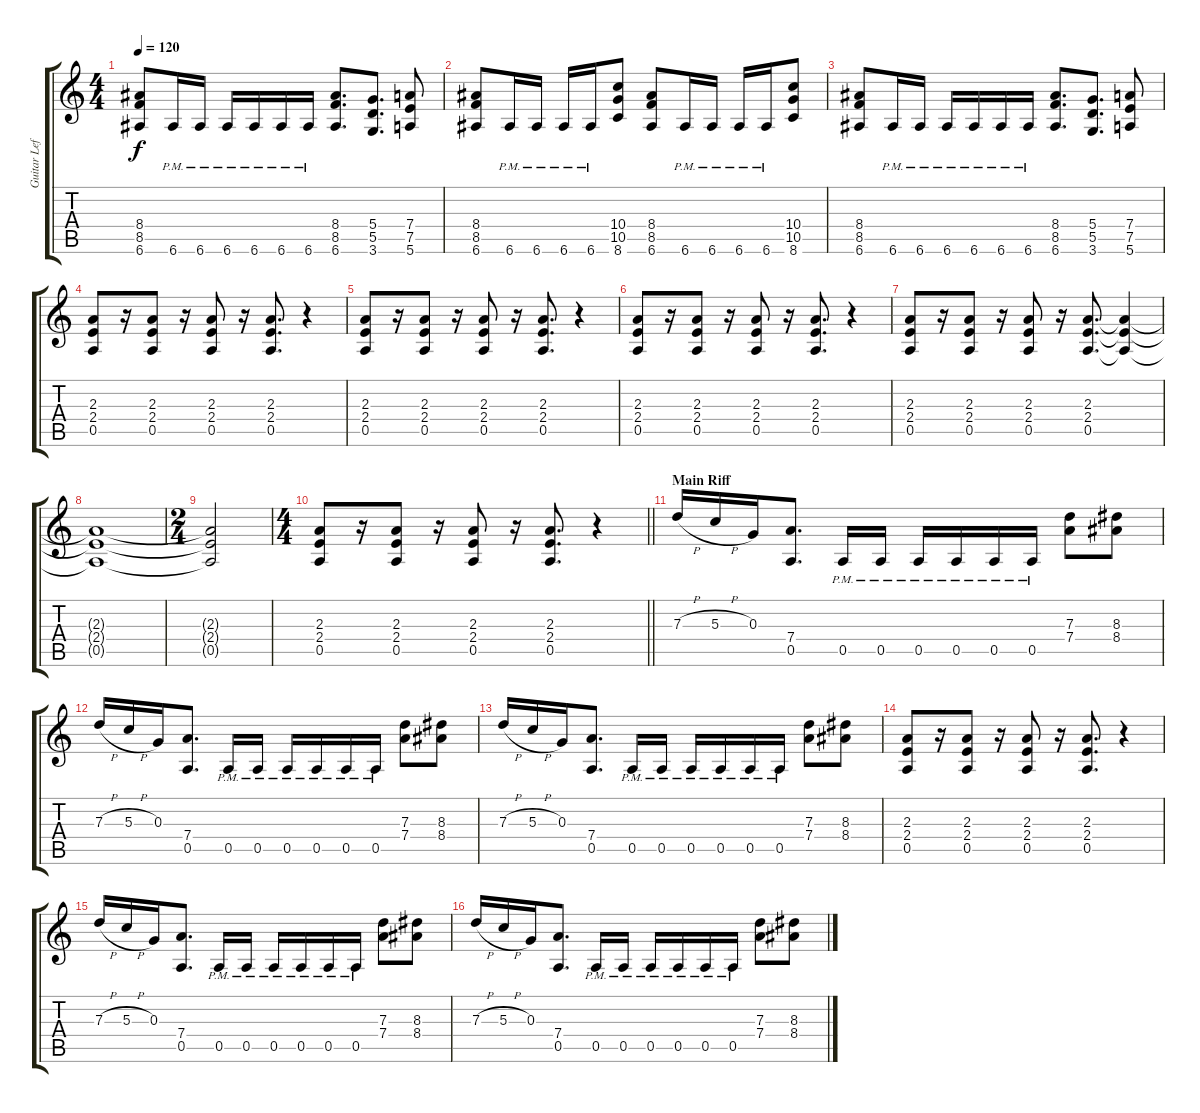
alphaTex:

\track ("Guitar Left" "Guitar Lef") {instrument distortionguitar}
\staff {score tabs}
\tuning (E4 B3 G3 D3 A2 E2) {hide}
\ts (4 4)
\tempo 120
\clef g2
\ks c
(8.4 8.5 6.6).8{dy f} 6.6{pm}.16 6.6{pm}.16 6.6{pm}.16 6.6{pm}.16 6.6{pm}.16 6.6{pm}.16 (8.4 8.5 6.6).8{d} (5.4 5.5 3.6).8{d} (7.4 7.5 5.6).8 |
(8.4 8.5 6.6).8 6.6{pm}.16 6.6{pm}.16 6.6{pm}.16 6.6{pm}.16 (10.4 10.5 8.6).8 (8.4 8.5 6.6).8 6.6{pm}.16 6.6{pm}.16 6.6{pm}.16 6.6{pm}.16 (10.4 10.5 8.6).8 |
(8.4 8.5 6.6).8 6.6{pm}.16 6.6{pm}.16 6.6{pm}.16 6.6{pm}.16 6.6{pm}.16 6.6{pm}.16 (8.4 8.5 6.6).8{d} (5.4 5.5 3.6).8{d} (7.4 7.5 5.6).8 |
(2.3 2.4 0.5).8 r.16 (2.3 2.4 0.5).8 r.16 (2.3 2.4 0.5).8 r.16 (2.3 2.4 0.5).8{d} r.4 |
(2.3 2.4 0.5).8 r.16 (2.3 2.4 0.5).8 r.16 (2.3 2.4 0.5).8 r.16 (2.3 2.4 0.5).8{d} r.4 |
(2.3 2.4 0.5).8 r.16 (2.3 2.4 0.5).8 r.16 (2.3 2.4 0.5).8 r.16 (2.3 2.4 0.5).8{d} r.4 |
(2.3 2.4 0.5).8 r.16 (2.3 2.4 0.5).8 r.16 (2.3 2.4 0.5).8 r.16 (2.3 2.4 0.5).8{d} (2.3{t} 2.4{t} 0.5{t}).4 |
(2.3{t} 2.4{t} 0.5{t}).1 |
\ts (2 4)
(2.3{t} 2.4{t} 0.5{t}).2 |
\ts (4 4)
\barLineRight lightlight
(2.3 2.4 0.5).8 r.16 (2.3 2.4 0.5).8 r.16 (2.3 2.4 0.5).8 r.16 (2.3 2.4 0.5).8{d} r.4 |
\section ("" "Main Riff")
7.3{h}.16 5.3{h}.16 0.3.16 (7.4 0.5).8{d} 0.5{pm}.16 0.5{pm}.16 0.5{pm}.16 0.5{pm}.16 0.5{pm}.16 0.5{pm}.16 (7.3 7.4).8 (8.3 8.4).8 |
7.3{h}.16 5.3{h}.16 0.3.16 (7.4 0.5).8{d} 0.5{pm}.16 0.5{pm}.16 0.5{pm}.16 0.5{pm}.16 0.5{pm}.16 0.5{pm}.16 (7.3 7.4).8 (8.3 8.4).8 |
7.3{h}.16 5.3{h}.16 0.3.16 (7.4 0.5).8{d} 0.5{pm}.16 0.5{pm}.16 0.5{pm}.16 0.5{pm}.16 0.5{pm}.16 0.5{pm}.16 (7.3 7.4).8 (8.3 8.4).8 |
(2.3 2.4 0.5).8 r.16 (2.3 2.4 0.5).8 r.16 (2.3 2.4 0.5).8 r.16 (2.3 2.4 0.5).8{d} r.4 |
7.3{h}.16 5.3{h}.16 0.3.16 (7.4 0.5).8{d} 0.5{pm}.16 0.5{pm}.16 0.5{pm}.16 0.5{pm}.16 0.5{pm}.16 0.5{pm}.16 (7.3 7.4).8 (8.3 8.4).8 |
7.3{h}.16 5.3{h}.16 0.3.16 (7.4 0.5).8{d} 0.5{pm}.16 0.5{pm}.16 0.5{pm}.16 0.5{pm}.16 0.5{pm}.16 0.5{pm}.16 (7.3 7.4).8 (8.3 8.4).8
